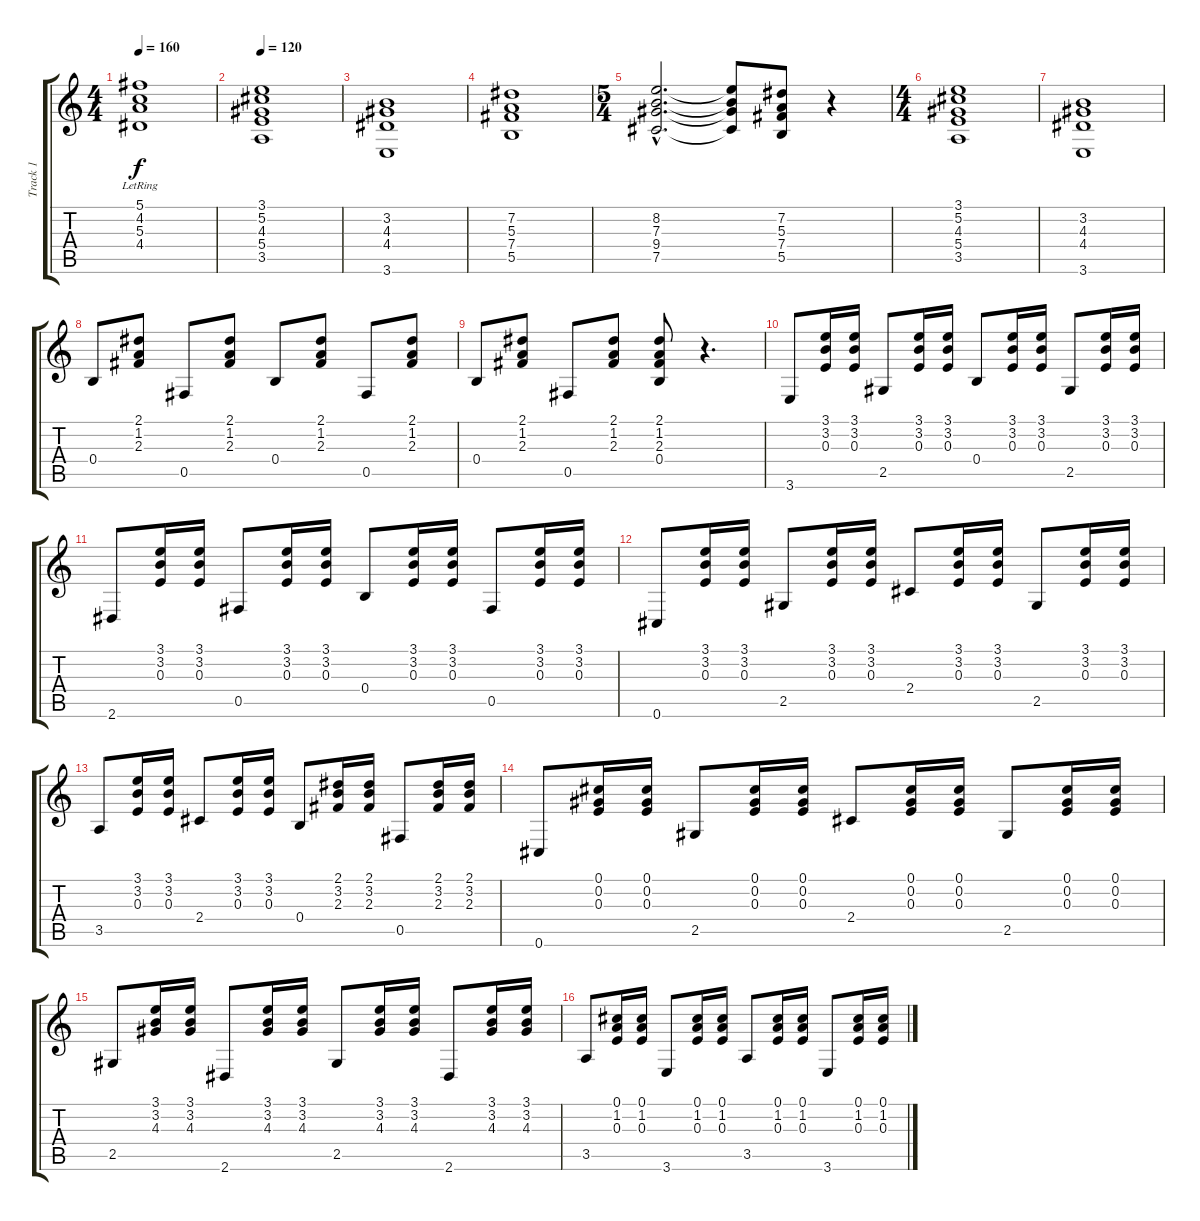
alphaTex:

\track ("Track 1" "Track 1") {instrument distortionguitar}
\staff {score tabs}
\tuning (Db4 Ab3 E3 B2 Gb2 Db2) {hide}
\ts (4 4)
\tempo 160
\clef g2
\ks c
(5.1{lr} 4.2{lr} 5.3{lr} 4.4{lr}).1{dy f} |
\tempo 120
(3.1 5.2 4.3 5.4 3.5).1 |
(3.2 4.3 4.4 3.6).1 |
(7.2 5.3 7.4 5.5).1 |
\ts (5 4)
(8.2{hac} 7.3{hac} 9.4{hac} 7.5{hac}).2{d} (8.2{t} 7.3{t} 9.4{t} 7.5{t}).8 (7.2 5.3 7.4 5.5).8 r.4 |
\ts (4 4)
(3.1 5.2 4.3 5.4 3.5).1 |
(3.2 4.3 4.4 3.6).1 |
0.4.8 (2.1 1.2 2.3).8 0.5.8 (2.1 1.2 2.3).8 0.4.8 (2.1 1.2 2.3).8 0.5.8 (2.1 1.2 2.3).8 |
0.4.8 (2.1 1.2 2.3).8 0.5.8 (2.1 1.2 2.3).8 (2.1 1.2 2.3 0.4).8 r.4{d} |
3.6.8 (3.1 3.2 0.3).16 (3.1 3.2 0.3).16 2.5.8 (3.1 3.2 0.3).16 (3.1 3.2 0.3).16 0.4.8 (3.1 3.2 0.3).16 (3.1 3.2 0.3).16 2.5.8 (3.1 3.2 0.3).16 (3.1 3.2 0.3).16 |
2.6.8 (3.1 3.2 0.3).16 (3.1 3.2 0.3).16 0.5.8 (3.1 3.2 0.3).16 (3.1 3.2 0.3).16 0.4.8 (3.1 3.2 0.3).16 (3.1 3.2 0.3).16 0.5.8 (3.1 3.2 0.3).16 (3.1 3.2 0.3).16 |
0.6.8 (3.1 3.2 0.3).16 (3.1 3.2 0.3).16 2.5.8 (3.1 3.2 0.3).16 (3.1 3.2 0.3).16 2.4.8 (3.1 3.2 0.3).16 (3.1 3.2 0.3).16 2.5.8 (3.1 3.2 0.3).16 (3.1 3.2 0.3).16 |
3.5.8 (3.1 3.2 0.3).16 (3.1 3.2 0.3).16 2.4.8 (3.1 3.2 0.3).16 (3.1 3.2 0.3).16 0.4.8 (2.1 3.2 2.3).16 (2.1 3.2 2.3).16 0.5.8 (2.1 3.2 2.3).16 (2.1 3.2 2.3).16 |
0.6.8 (0.1 0.2 0.3).16 (0.1 0.2 0.3).16 2.5.8 (0.1 0.2 0.3).16 (0.1 0.2 0.3).16 2.4.8 (0.1 0.2 0.3).16 (0.1 0.2 0.3).16 2.5.8 (0.1 0.2 0.3).16 (0.1 0.2 0.3).16 |
2.5.8 (3.1 3.2 4.3).16 (3.1 3.2 4.3).16 2.6.8 (3.1 3.2 4.3).16 (3.1 3.2 4.3).16 2.5.8 (3.1 3.2 4.3).16 (3.1 3.2 4.3).16 2.6.8 (3.1 3.2 4.3).16 (3.1 3.2 4.3).16 |
3.5.8 (0.1 1.2 0.3).16 (0.1 1.2 0.3).16 3.6.8 (0.1 1.2 0.3).16 (0.1 1.2 0.3).16 3.5.8 (0.1 1.2 0.3).16 (0.1 1.2 0.3).16 3.6.8 (0.1 1.2 0.3).16 (0.1 1.2 0.3).16
